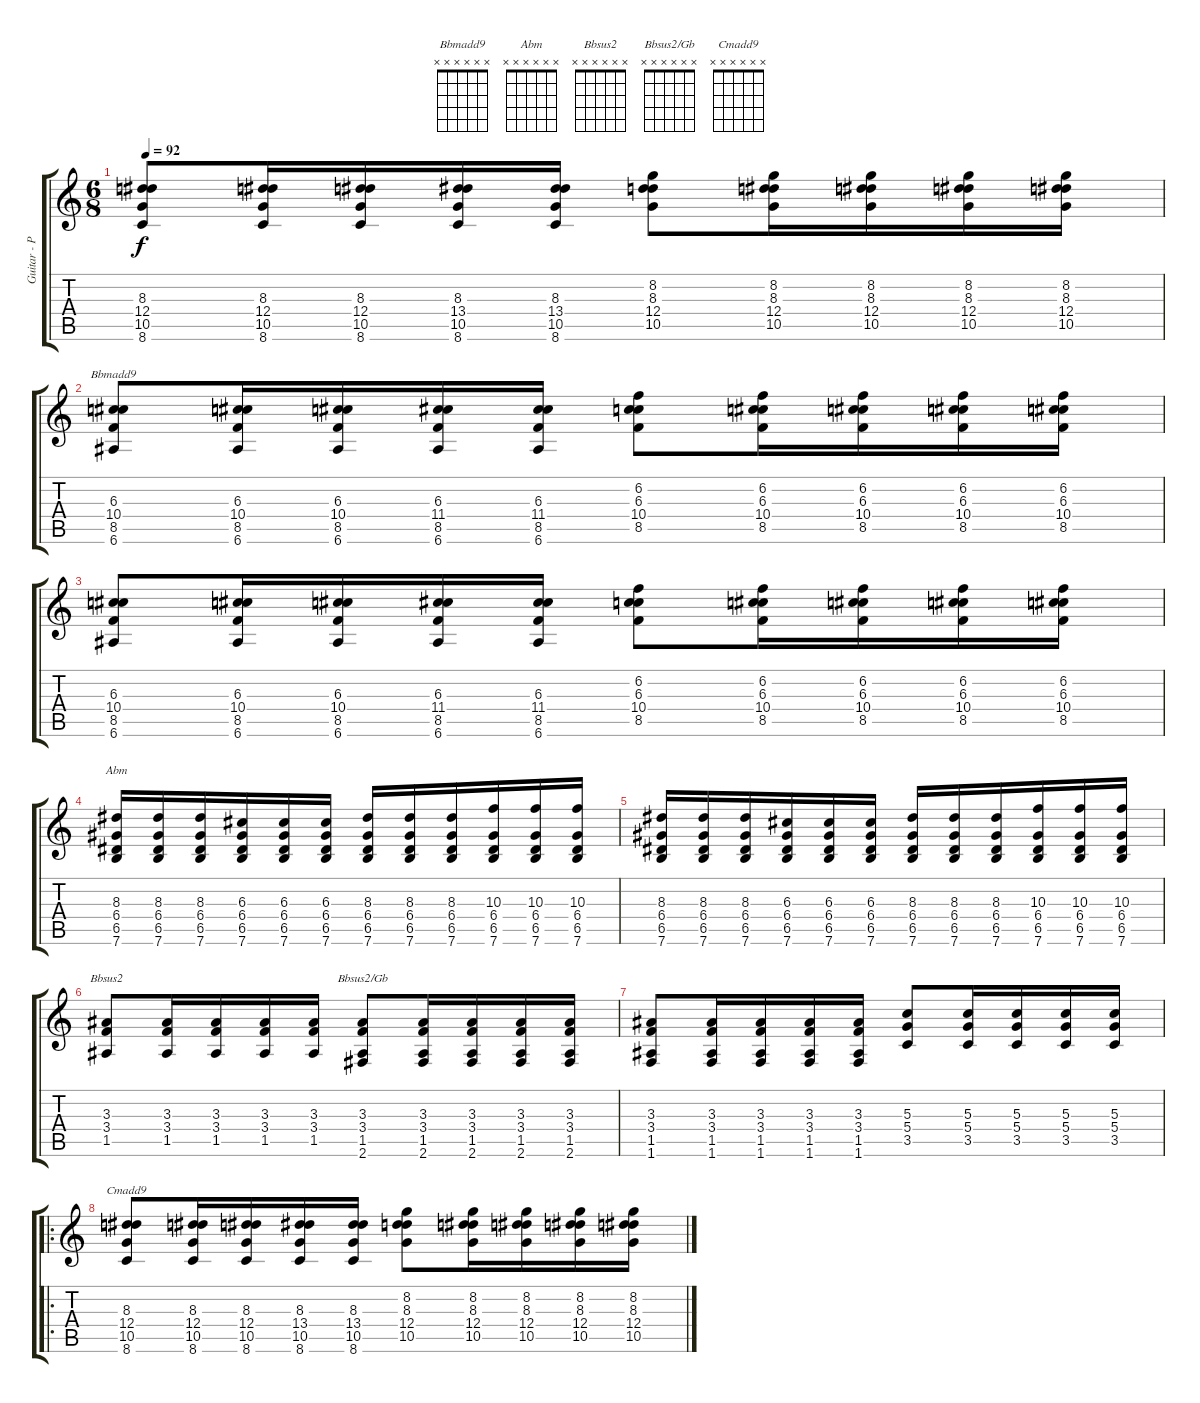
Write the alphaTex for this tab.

\track ("Guitar - Peter Lindgren" "Guitar - P") {instrument distortionguitar}
\staff {score tabs}
\tuning (E4 B3 G3 D3 A2 E2) {hide}
\chord ("Bbmadd9" x x x x x x)
\chord ("Abm" x x x x x x)
\chord ("Bbsus2" x x x x x x)
\chord ("Bbsus2/Gb" x x x x x x)
\chord ("Cmadd9" x x x x x x)
\ts (6 8)
\tempo 92
\clef g2
\ks c
(8.3 12.4 10.5 8.6).8{dy f} (8.3 12.4 10.5 8.6).16 (8.3 12.4 10.5 8.6).16 (8.3 13.4 10.5 8.6).16 (8.3 13.4 10.5 8.6).16 (8.2 8.3 12.4 10.5).8 (8.2 8.3 12.4 10.5).16 (8.2 8.3 12.4 10.5).16 (8.2 8.3 12.4 10.5).16 (8.2 8.3 12.4 10.5).16 |
(6.3 10.4 8.5 6.6).8{ch "Bbmadd9"} (6.3 10.4 8.5 6.6).16 (6.3 10.4 8.5 6.6).16 (6.3 11.4 8.5 6.6).16 (6.3 11.4 8.5 6.6).16 (6.2 6.3 10.4 8.5).8 (6.2 6.3 10.4 8.5).16 (6.2 6.3 10.4 8.5).16 (6.2 6.3 10.4 8.5).16 (6.2 6.3 10.4 8.5).16 |
(6.3 10.4 8.5 6.6).8 (6.3 10.4 8.5 6.6).16 (6.3 10.4 8.5 6.6).16 (6.3 11.4 8.5 6.6).16 (6.3 11.4 8.5 6.6).16 (6.2 6.3 10.4 8.5).8 (6.2 6.3 10.4 8.5).16 (6.2 6.3 10.4 8.5).16 (6.2 6.3 10.4 8.5).16 (6.2 6.3 10.4 8.5).16 |
(8.3 6.4 6.5 7.6).16{ch "Abm"} (8.3 6.4 6.5 7.6).16 (8.3 6.4 6.5 7.6).16 (6.3 6.4 6.5 7.6).16 (6.3 6.4 6.5 7.6).16 (6.3 6.4 6.5 7.6).16 (8.3 6.4 6.5 7.6).16 (8.3 6.4 6.5 7.6).16 (8.3 6.4 6.5 7.6).16 (10.3 6.4 6.5 7.6).16 (10.3 6.4 6.5 7.6).16 (10.3 6.4 6.5 7.6).16 |
(8.3 6.4 6.5 7.6).16 (8.3 6.4 6.5 7.6).16 (8.3 6.4 6.5 7.6).16 (6.3 6.4 6.5 7.6).16 (6.3 6.4 6.5 7.6).16 (6.3 6.4 6.5 7.6).16 (8.3 6.4 6.5 7.6).16 (8.3 6.4 6.5 7.6).16 (8.3 6.4 6.5 7.6).16 (10.3 6.4 6.5 7.6).16 (10.3 6.4 6.5 7.6).16 (10.3 6.4 6.5 7.6).16 |
(3.3 3.4 1.5).8{ch "Bbsus2"} (3.3 3.4 1.5).16 (3.3 3.4 1.5).16 (3.3 3.4 1.5).16 (3.3 3.4 1.5).16 (3.3 3.4 1.5 2.6).8{ch "Bbsus2/Gb"} (3.3 3.4 1.5 2.6).16 (3.3 3.4 1.5 2.6).16 (3.3 3.4 1.5 2.6).16 (3.3 3.4 1.5 2.6).16 |
(3.3 3.4 1.5 1.6).8 (3.3 3.4 1.5 1.6).16 (3.3 3.4 1.5 1.6).16 (3.3 3.4 1.5 1.6).16 (3.3 3.4 1.5 1.6).16 (5.3 5.4 3.5).8 (5.3 5.4 3.5).16 (5.3 5.4 3.5).16 (5.3 5.4 3.5).16 (5.3 5.4 3.5).16 |
\ro
(8.3 12.4 10.5 8.6).8{ch "Cmadd9" instrument distortionguitar} (8.3 12.4 10.5 8.6).16 (8.3 12.4 10.5 8.6).16 (8.3 13.4 10.5 8.6).16 (8.3 13.4 10.5 8.6).16 (8.2 8.3 12.4 10.5).8 (8.2 8.3 12.4 10.5).16 (8.2 8.3 12.4 10.5).16 (8.2 8.3 12.4 10.5).16 (8.2 8.3 12.4 10.5).16
